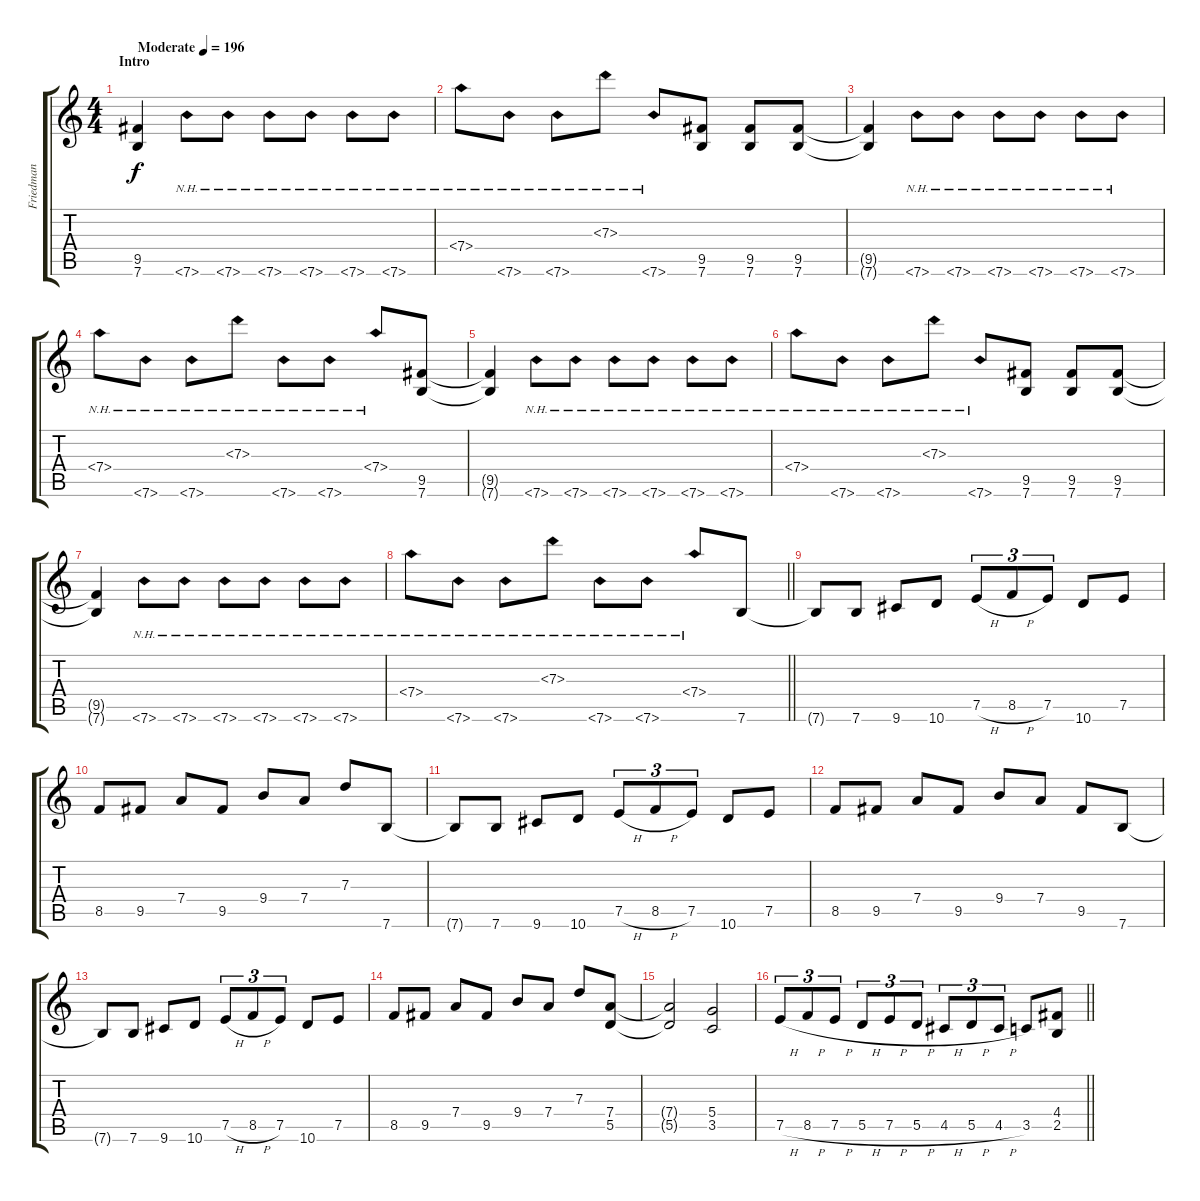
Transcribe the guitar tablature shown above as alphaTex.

\track ("Friedman" "Friedman") {instrument overdrivenguitar}
\staff {score tabs}
\tuning (E4 B3 G3 D3 A2 E2) {hide}
\ts (4 4)
\section ("" "Intro")
\tempo (196 "Moderate")
\clef g2
\ks c
(9.5 7.6).4{dy f instrument overdrivenguitar} 7.6{nh}.8 7.6{nh}.8 7.6{nh}.8 7.6{nh}.8 7.6{nh}.8 7.6{nh}.8 |
7.4{nh}.8 7.6{nh}.8 7.6{nh}.8 7.3{nh}.8 7.6{nh}.8 (9.5 7.6).8 (9.5 7.6).8 (9.5 7.6).8 |
(9.5{t} 7.6{t}).4 7.6{nh}.8 7.6{nh}.8 7.6{nh}.8 7.6{nh}.8 7.6{nh}.8 7.6{nh}.8 |
7.4{nh}.8 7.6{nh}.8 7.6{nh}.8 7.3{nh}.8 7.6{nh}.8 7.6{nh}.8 7.4{nh}.8 (9.5 7.6).8 |
(9.5{t} 7.6{t}).4 7.6{nh}.8 7.6{nh}.8 7.6{nh}.8 7.6{nh}.8 7.6{nh}.8 7.6{nh}.8 |
7.4{nh}.8 7.6{nh}.8 7.6{nh}.8 7.3{nh}.8 7.6{nh}.8 (9.5 7.6).8 (9.5 7.6).8 (9.5 7.6).8 |
(9.5{t} 7.6{t}).4 7.6{nh}.8 7.6{nh}.8 7.6{nh}.8 7.6{nh}.8 7.6{nh}.8 7.6{nh}.8 |
\barLineRight lightlight
7.4{nh}.8 7.6{nh}.8 7.6{nh}.8 7.3{nh}.8 7.6{nh}.8 7.6{nh}.8 7.4{nh}.8 7.6.8 |
7.6{t}.8 7.6.8 9.6.8 10.6.8 7.5{h}.8{tu (3 2)} 8.5{h}.8{tu (3 2)} 7.5.8{tu (3 2)} 10.6.8 7.5.8 |
8.5.8 9.5.8 7.4.8 9.5.8 9.4.8 7.4.8 7.3.8 7.6.8 |
7.6{t}.8 7.6.8 9.6.8 10.6.8 7.5{h}.8{tu (3 2)} 8.5{h}.8{tu (3 2)} 7.5.8{tu (3 2)} 10.6.8 7.5.8 |
8.5.8 9.5.8 7.4.8 9.5.8 9.4.8 7.4.8 9.5.8 7.6.8 |
7.6{t}.8 7.6.8 9.6.8 10.6.8 7.5{h}.8{tu (3 2)} 8.5{h}.8{tu (3 2)} 7.5.8{tu (3 2)} 10.6.8 7.5.8 |
8.5.8 9.5.8 7.4.8 9.5.8 9.4.8 7.4.8 7.3.8 (7.4 5.5).8 |
(7.4{t} 5.5{t}).2 (5.4 3.5).2 |
\barLineRight lightlight
7.5{h}.8{tu (3 2)} 8.5{h}.8{tu (3 2)} 7.5{h}.8{tu (3 2)} 5.5{h}.8{tu (3 2)} 7.5{h}.8{tu (3 2)} 5.5{h}.8{tu (3 2)} 4.5{h}.8{tu (3 2)} 5.5{h}.8{tu (3 2)} 4.5{h}.8{tu (3 2)} 3.5.8 (4.4 2.5).8
